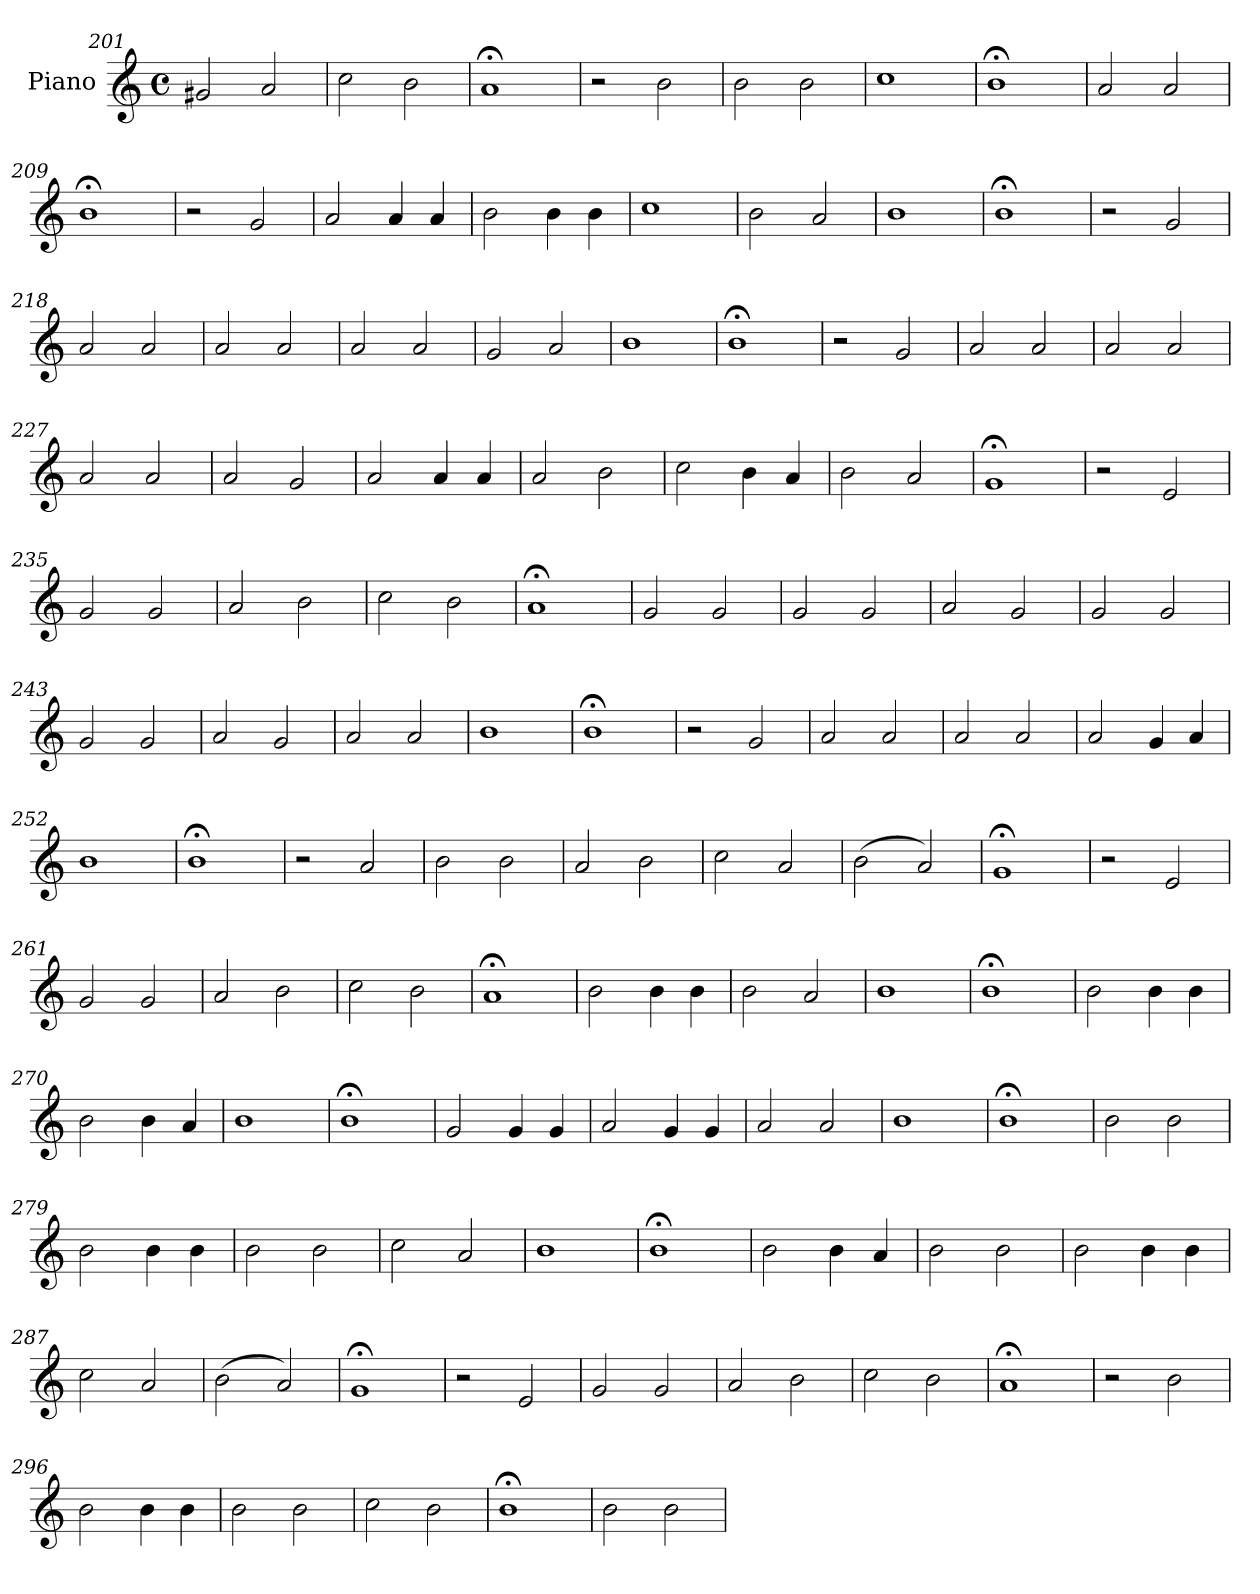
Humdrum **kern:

**kern
*part1
*staff1
*I"Piano
*I'Pno.
*clefG2
*M4/4
*met(c)
=201
2g#X
2a
=202
2cc
2b
=203
1a;<
=204
2r
2b
=205
2b
2b
=206
1cc
=207
1b;<
=208
2a
2a
=209
1b;<
=210
2r
2g
=211
2a
4a
4a
!!LO:LB:g=z
=212
2b
4b
4b
=213
1cc
=214
2b
2a
=215
1b
=216
1b;<
=217
2r
2g
=218
2a
2a
=219
2a
2a
=220
2a
2a
=221
2g
2a
=222
1b
=223
1b;<
=224
2r
2g
!!LO:LB:g=z
=225
2a
2a
=226
2a
2a
=227
2a
2a
=228
2a
2g
=229
2a
4a
4a
=230
2a
2b
=231
2cc
4b
4a
=232
2b
2a
=233
1g;<
=234
2r
2e
=235
2g
2g
=236
2a
2b
!!LO:LB:g=z
=237
2cc
2b
=238
1a;<
=239
2g
2g
=240
2g
2g
=241
2a
2g
=242
2g
2g
=243
2g
2g
=244
2a
2g
=245
2a
2a
=246
1b
=247
1b;<
=248
2r
2g
=249
2a
2a
=250
2a
2a
!!LO:LB:g=z
=251
2a
4g
4a
=252
1b
=253
1b;<
=254
2r
2a
=255
2b
2b
=256
2a
2b
=257
2cc
2a
=258
(2b
2a)
=259
1g;<
=260
2r
2e
=261
2g
2g
=262
2a
2b
!!LO:LB:g=z
=263
2cc
2b
=264
1a;<
=265
2b
4b
4b
=266
2b
2a
=267
1b
=268
1b;<
=269
2b
4b
4b
=270
2b
4b
4a
=271
1b
=272
1b;<
=273
2g
4g
4g
=274
2a
4g
4g
!!LO:PB:g=z
=275
2a
2a
=276
1b
=277
1b;<
=278
2b
2b
=279
2b
4b
4b
=280
2b
2b
=281
2cc
2a
=282
1b
=283
1b;<
=284
2b
4b
4a
=285
2b
2b
=286
2b
4b
4b
!!LO:LB:g=z
=287
2cc
2a
=288
(2b
2a)
=289
1g;<
=290
2r
2e
=291
2g
2g
=292
2a
2b
=293
2cc
2b
=294
1a;<
=295
2r
2b
=296
2b
4b
4b
=297
2b
2b
=298
2cc
2b
!!LO:LB:g=z
=299
1b;<
=300
2b
2b
=
*-
